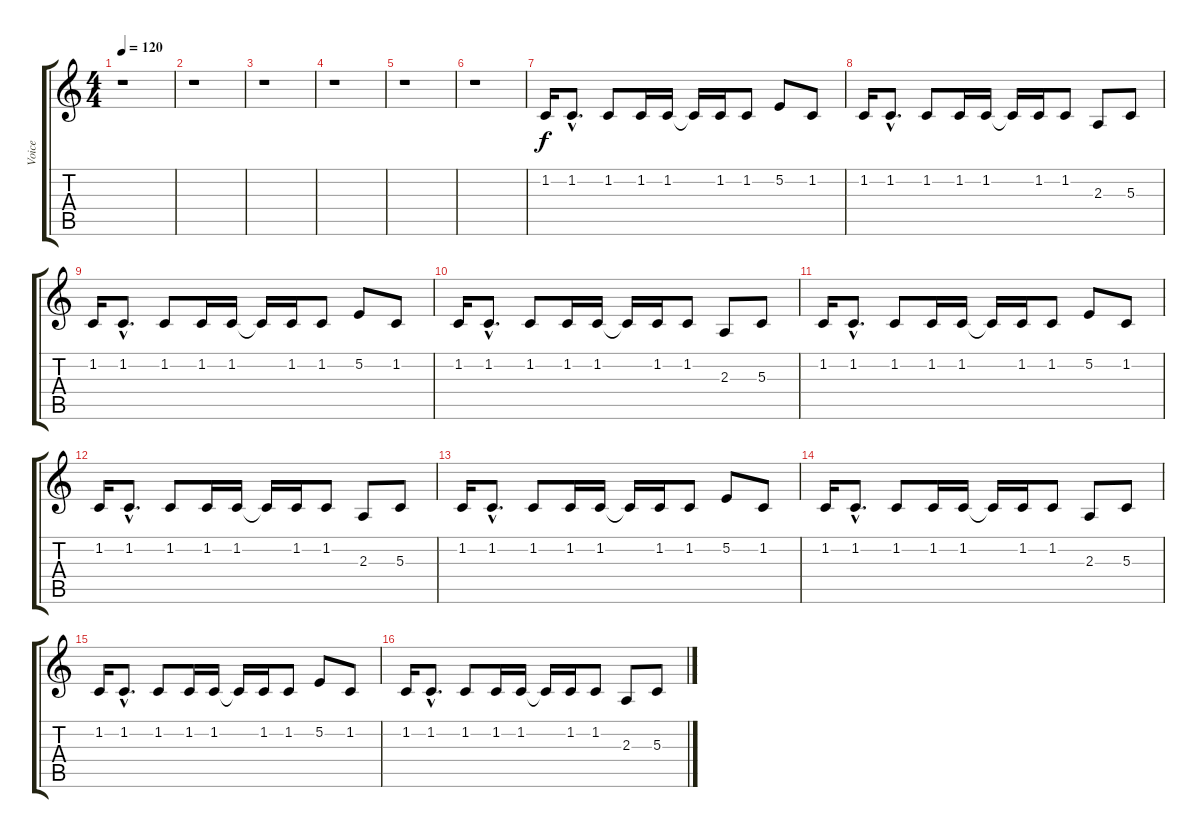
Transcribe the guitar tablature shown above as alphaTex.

\track ("Voice" "Voice") {instrument tenorsax}
\staff {score tabs}
\tuning (E4 B3 G3 D3 A2 E2) {hide}
\ts (4 4)
\tempo 120
\clef g2
\ks c
r.1{dy f} |
r.1 |
r.1 |
r.1 |
r.1 |
r.1 |
1.2.16 1.2{hac}.8{d} 1.2.8 1.2.16 1.2.16 1.2{t}.16 1.2.16 1.2.8 5.2.8 1.2.8 |
1.2.16 1.2{hac}.8{d} 1.2.8 1.2.16 1.2.16 1.2{t}.16 1.2.16 1.2.8 2.3.8 5.3.8 |
1.2.16 1.2{hac}.8{d} 1.2.8 1.2.16 1.2.16 1.2{t}.16 1.2.16 1.2.8 5.2.8 1.2.8 |
1.2.16 1.2{hac}.8{d} 1.2.8 1.2.16 1.2.16 1.2{t}.16 1.2.16 1.2.8 2.3.8 5.3.8 |
1.2.16 1.2{hac}.8{d} 1.2.8 1.2.16 1.2.16 1.2{t}.16 1.2.16 1.2.8 5.2.8 1.2.8 |
1.2.16 1.2{hac}.8{d} 1.2.8 1.2.16 1.2.16 1.2{t}.16 1.2.16 1.2.8 2.3.8 5.3.8 |
1.2.16 1.2{hac}.8{d} 1.2.8 1.2.16 1.2.16 1.2{t}.16 1.2.16 1.2.8 5.2.8 1.2.8 |
1.2.16 1.2{hac}.8{d} 1.2.8 1.2.16 1.2.16 1.2{t}.16 1.2.16 1.2.8 2.3.8 5.3.8 |
1.2.16 1.2{hac}.8{d} 1.2.8 1.2.16 1.2.16 1.2{t}.16 1.2.16 1.2.8 5.2.8 1.2.8 |
1.2.16 1.2{hac}.8{d} 1.2.8 1.2.16 1.2.16 1.2{t}.16 1.2.16 1.2.8 2.3.8 5.3.8
